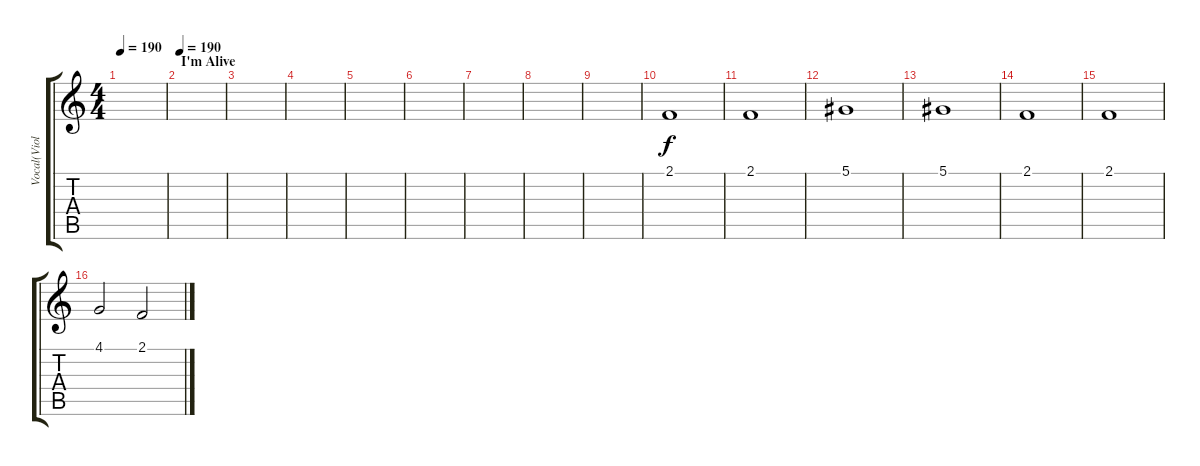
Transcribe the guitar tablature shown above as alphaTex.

\track ("Vocal(Violin)" "Vocal(Viol") {instrument violin}
\staff {score tabs}
\tuning (Eb4 Bb3 Gb3 Db3 Ab2 Eb2) {hide}
\ts (4 4)
\tempo 190
\clef g2
\ks c
|
\section ("" "I'm Alive")
\tempo 190
|
|
|
|
|
|
|
|
2.1.1{instrument pad4choir} |
2.1.1 |
5.1.1 |
5.1.1 |
2.1.1 |
2.1.1 |
4.1.2 2.1.2
